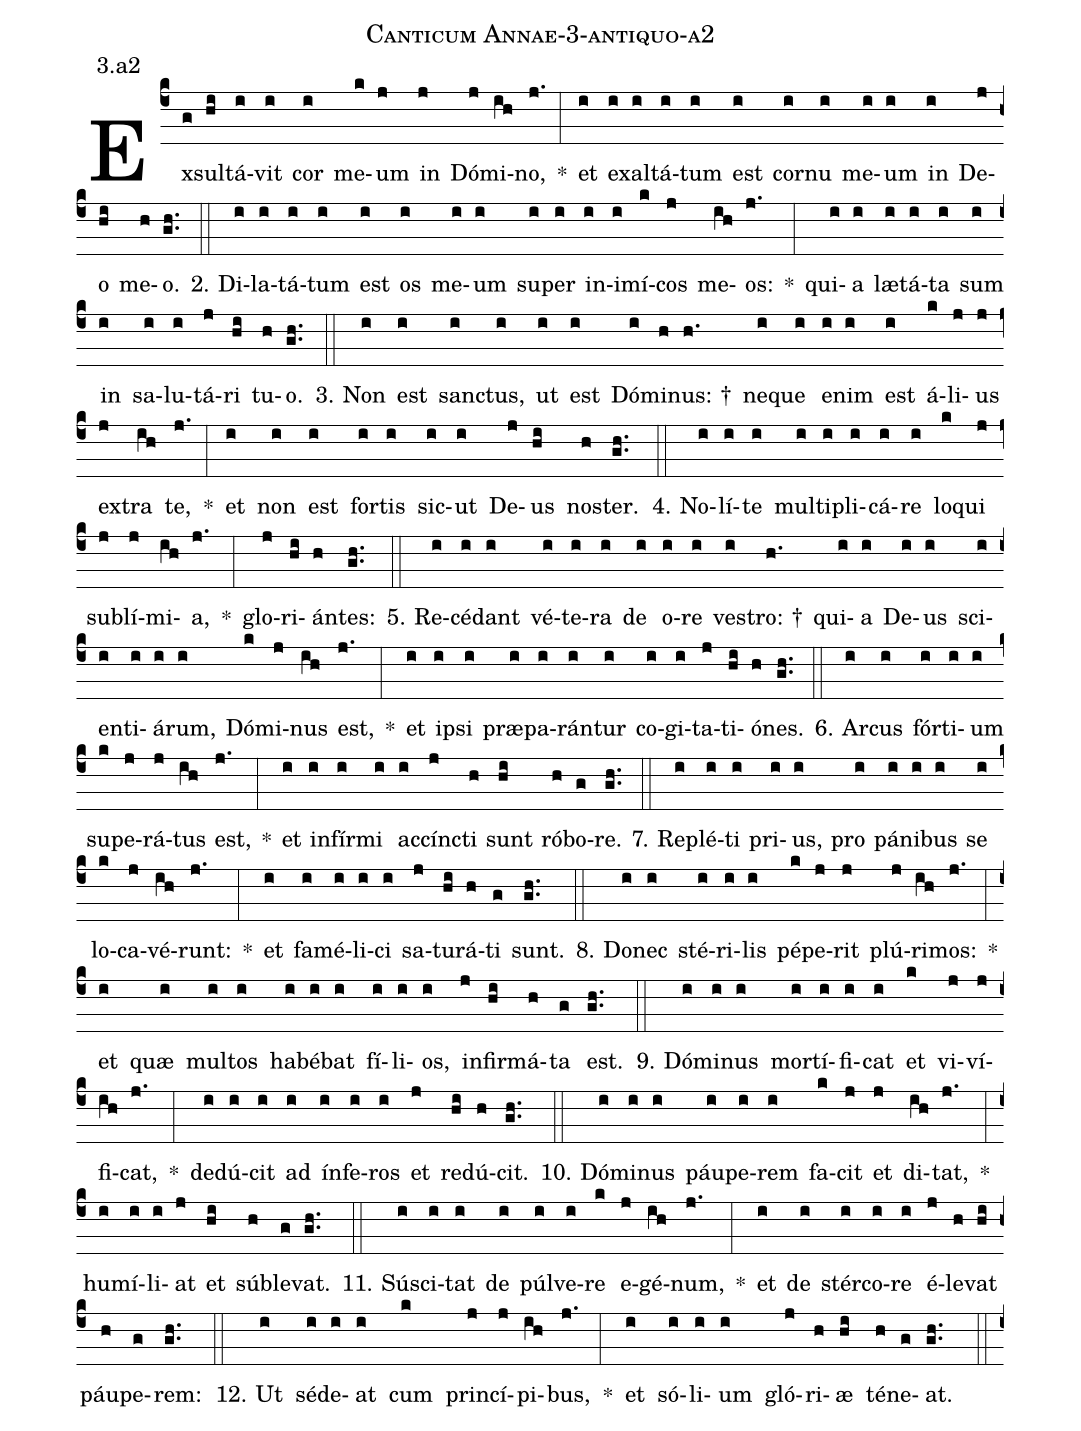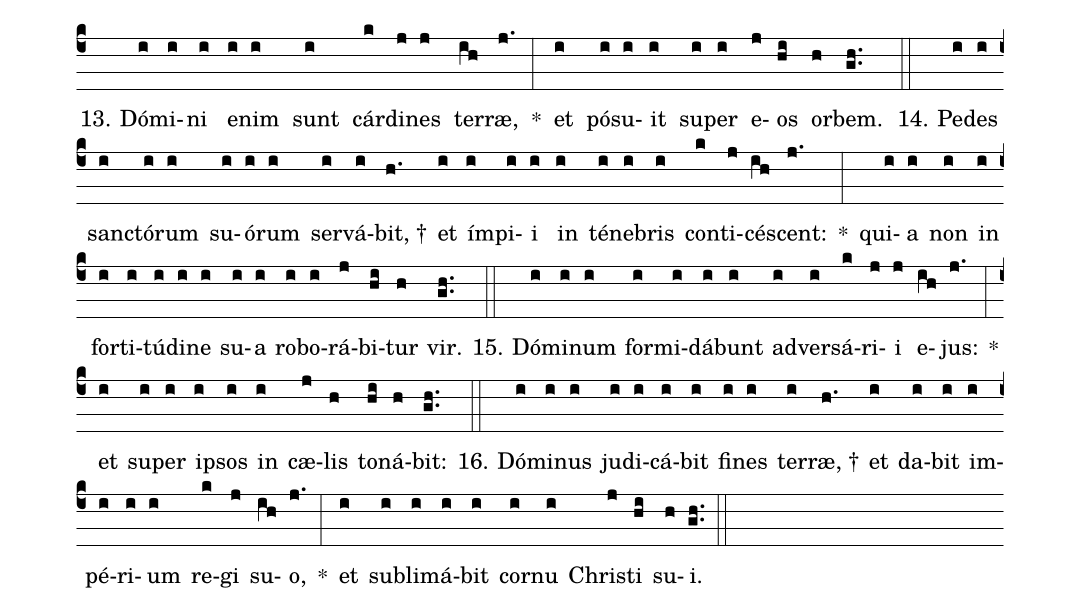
name: Canticum Annae-3-antiquo-a2;
annotation: 3.a2;
%%
(c4)Ex(g)sul(hi)tá(i)vit(i) cor(i) me(k)um(j) in(j) Dó(j)mi(ih)no,(j.) *(:) et(i) ex(i)al(i)tá(i)tum(i) est(i) cor(i)nu(i) me(i)um(i) in(i) De(j)o(hi) me(h)o.(gh..) (::)
2. Di(i)la(i)tá(i)tum(i) est(i) os(i) me(i)um(i) su(i)per(i) in(i)i(i)mí(k)cos(j) me(ih)os:(j.) *(:) qui(i)a(i) læ(i)tá(i)ta(i) sum(i) in(i) sa(i)lu(i)tá(j)ri(hi) tu(h)o.(gh..) (::)
3. Non(i) est(i) sanc(i)tus,(i) ut(i) est(i) Dó(i)mi(h)nus: †(h.) ne(i)que(i) e(i)nim(i) est(i) á(k)li(j)us(j) ex(j)tra(ih) te,(j.) *(:) et(i) non(i) est(i) for(i)tis(i) sic(i)ut(i) De(j)us(hi) nos(h)ter.(gh..) (::)
4. No(i)lí(i)te(i) mul(i)ti(i)pli(i)cá(i)re(i) lo(k)qui(j) sub(j)lí(j)mi(ih)a,(j.) *(:) glo(j)ri(hi)án(h)tes:(gh..) (::)
5. Re(i)cé(i)dant(i) vé(i)te(i)ra(i) de(i) o(i)re(i) ves(i)tro: †(h.) qui(i)a(i) De(i)us(i) sci(i)en(i)ti(i)á(i)rum,(i) Dó(k)mi(j)nus(ih) est,(j.) *(:) et(i) ip(i)si(i) præ(i)pa(i)rán(i)tur(i) co(i)gi(i)ta(j)ti(hi)ó(h)nes.(gh..) (::)
6. Ar(i)cus(i) fór(i)ti(i)um(i) su(k)pe(j)rá(j)tus(ih) est,(j.) *(:) et(i) in(i)fír(i)mi(i) ac(i)cínc(j)ti(h) sunt(hi) ró(h)bo(g)re.(gh..) (::)
7. Re(i)plé(i)ti(i) pri(i)us,(i) pro(i) pá(i)ni(i)bus(i) se(i) lo(k)ca(j)vé(ih)runt:(j.) *(:) et(i) fa(i)mé(i)li(i)ci(i) sa(j)tu(hi)rá(h)ti(g) sunt.(gh..) (::)
8. Do(i)nec(i) sté(i)ri(i)lis(i) pé(k)pe(j)rit(j) plú(j)ri(ih)mos:(j.) *(:) et(i) quæ(i) mul(i)tos(i) ha(i)bé(i)bat(i) fí(i)li(i)os,(i) in(j)fir(hi)má(h)ta(g) est.(gh..) (::)
9. Dó(i)mi(i)nus(i) mor(i)tí(i)fi(i)cat(i) et(k) vi(j)ví(j)fi(ih)cat,(j.) *(:) de(i)dú(i)cit(i) ad(i) ín(i)fe(i)ros(i) et(j) re(hi)dú(h)cit.(gh..) (::)
10. Dó(i)mi(i)nus(i) páu(i)pe(i)rem(i) fa(k)cit(j) et(j) di(ih)tat,(j.) *(:) hu(i)mí(i)li(i)at(j) et(hi) súb(h)le(g)vat.(gh..) (::)
11. Sú(i)sci(i)tat(i) de(i) púl(i)ve(i)re(k) e(j)gé(ih)num,(j.) *(:) et(i) de(i) stér(i)co(i)re(i) é(j)le(h)vat(hi) páu(h)pe(g)rem:(gh..) (::)
12. Ut(i) sé(i)de(i)at(i) cum(k) prin(j)cí(j)pi(ih)bus,(j.) *(:) et(i) só(i)li(i)um(i) gló(j)ri(h)æ(hi) té(h)ne(g)at.(gh..) (::)
13. Dó(i)mi(i)ni(i) e(i)nim(i) sunt(i) cár(k)di(j)nes(j) ter(ih)ræ,(j.) *(:) et(i) pó(i)su(i)it(i) su(i)per(i) e(j)os(hi) or(h)bem.(gh..) (::)
14. Pe(i)des(i) sanc(i)tó(i)rum(i) su(i)ó(i)rum(i) ser(i)vá(i)bit, †(h.) et(i) ím(i)pi(i)i(i) in(i) té(i)ne(i)bris(i) con(k)ti(j)cé(ih)scent:(j.) *(:) qui(i)a(i) non(i) in(i) for(i)ti(i)tú(i)di(i)ne(i) su(i)a(i) ro(i)bo(i)rá(j)bi(hi)tur(h) vir.(gh..) (::)
15. Dó(i)mi(i)num(i) for(i)mi(i)dá(i)bunt(i) ad(i)ver(i)sá(k)ri(j)i(j) e(ih)jus:(j.) *(:) et(i) su(i)per(i) ip(i)sos(i) in(i) cæ(j)lis(h) to(hi)ná(h)bit:(gh..) (::)
16. Dó(i)mi(i)nus(i) ju(i)di(i)cá(i)bit(i) fi(i)nes(i) ter(i)ræ, †(h.) et(i) da(i)bit(i) im(i)pé(i)ri(i)um(i) re(k)gi(j) su(ih)o,(j.) *(:) et(i) sub(i)li(i)má(i)bit(i) cor(i)nu(i) Chris(j)ti(hi) su(h)i.(gh..) (::)
